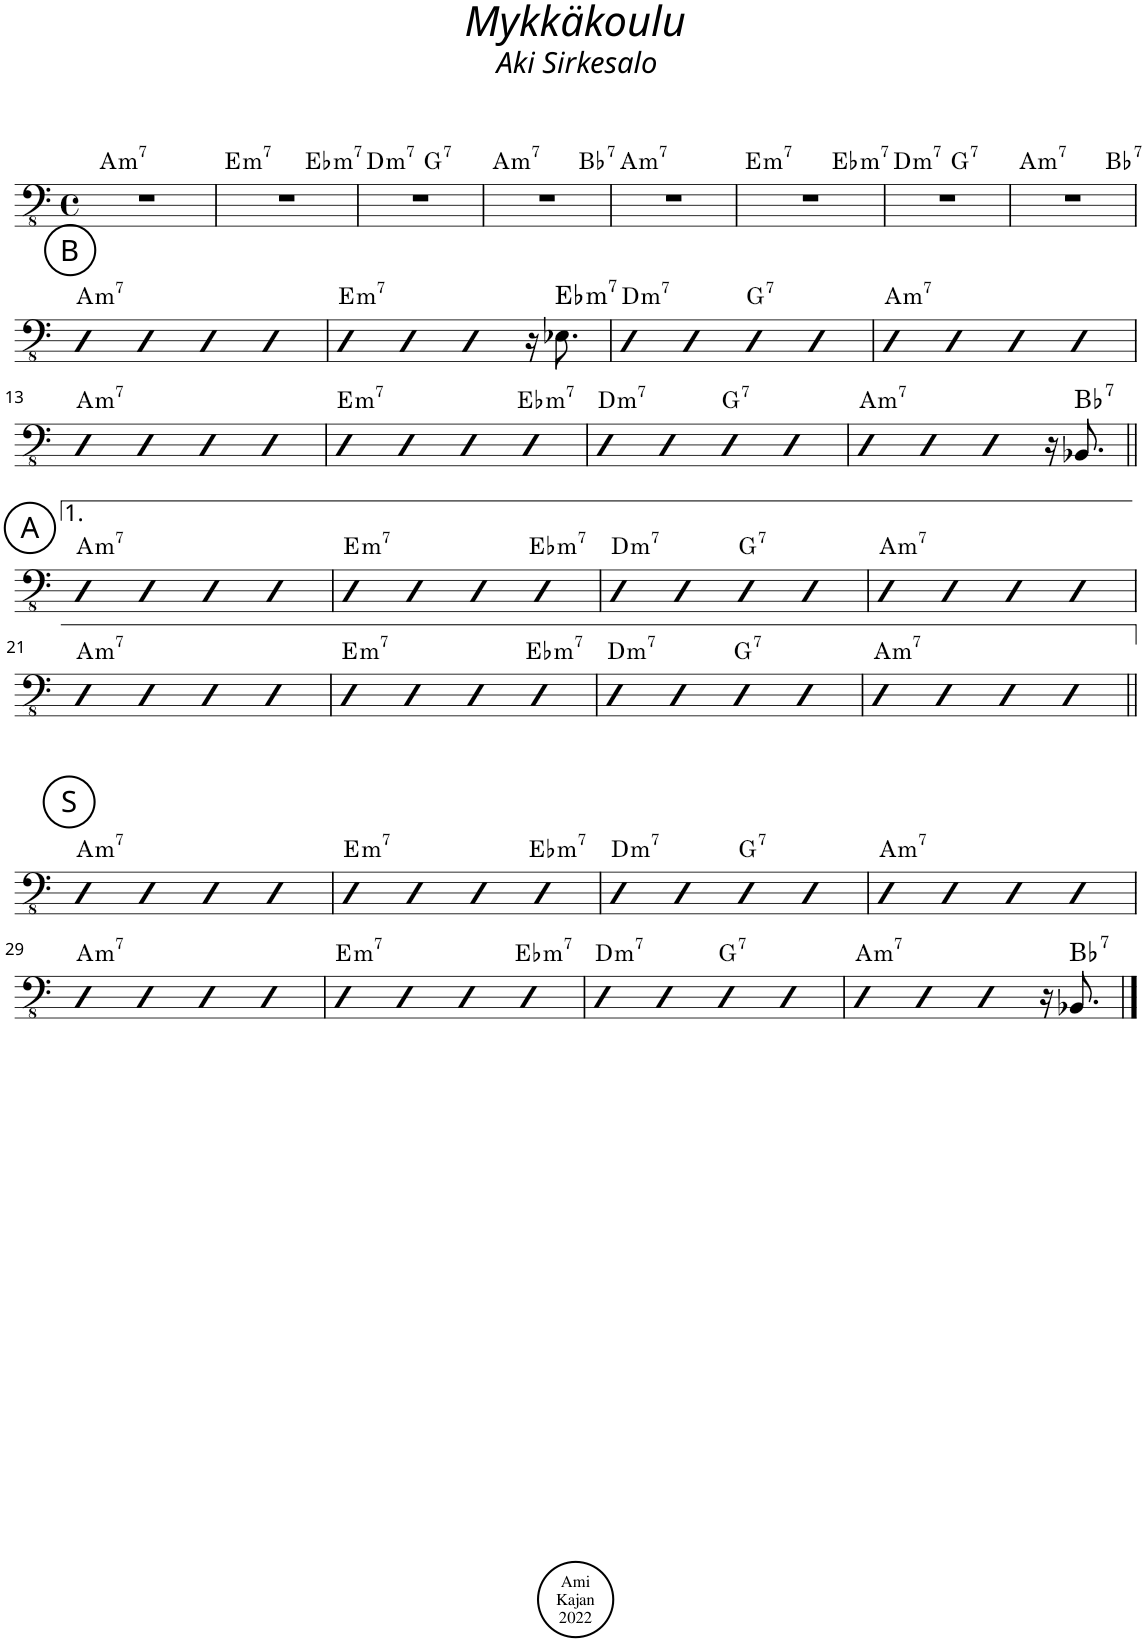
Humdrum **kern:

**kern	**harte
*part1	*part1
*staff1	*
*I"Acoustic Bass	*
*I'Bass	*
*clefFv4	*
*k[]	*
*M4/4	*
*met(c)	*
=1	=1
!	!LO:H:kt=m7
1r	A:min7
=2	=2
!	!LO:H:kt=m7
*^	*
1r	2.ryy	E:min7
!	!	!LO:H:kt=m7
.	4ryy	Eb:min7
=3	=3	=3
!	!	!LO:H:kt=m7
1r	2ryy	D:min7
!	!	!LO:H:kt=7
.	2ryy	G:7
=4	=4	=4
!	!	!LO:H:kt=m7
1r	2.ryy	A:min7
!	!	!LO:H:kt=7
.	4ryy	Bb:7
=5	=5	=5
!	!	!LO:H:kt=m7
*v	*v	*
1r	A:min7
=6	=6
!	!LO:H:kt=m7
*^	*
1r	2.ryy	E:min7
!	!	!LO:H:kt=m7
.	4ryy	Eb:min7
=7	=7	=7
!	!	!LO:H:kt=m7
1r	2ryy	D:min7
!	!	!LO:H:kt=7
.	2ryy	G:7
=8	=8	=8
!	!	!LO:H:kt=m7
1r	2.ryy	A:min7
!	!	!LO:H:kt=7
.	4ryy	Bb:7
!!LO:LB:g=z	!!
!!LO:REH:place=s1:a:cj:enc=circle:fs=14:t=B	!!
=9	=9	=9
!	!	!LO:H:kt=m7
*v	*v	*
4DD	A:min7
4DD	.
4DD	.
4DD	.
=10	=10
!	!LO:H:kt=m7
4DD	E:min7
4DD	.
4DD	.
16r	.
!	!LO:H:kt=m7
8.EE-X\	Eb:min7
=11	=11
!	!LO:H:kt=m7
4DD	D:min7
4DD	.
!	!LO:H:kt=7
4DD	G:7
4DD	.
=12	=12
!	!LO:H:kt=m7
4DD	A:min7
4DD	.
4DD	.
4DD	.
!!LO:LB:g=z
=13	=13
!	!LO:H:kt=m7
4DD	A:min7
4DD	.
4DD	.
4DD	.
=14	=14
!	!LO:H:kt=m7
4DD	E:min7
4DD	.
4DD	.
!	!LO:H:kt=m7
4DD	Eb:min7
=15	=15
!	!LO:H:kt=m7
4DD	D:min7
4DD	.
!	!LO:H:kt=7
4DD	G:7
4DD	.
=16	=16
!	!LO:H:kt=m7
4DD	A:min7
4DD	.
4DD	.
16r	.
!	!LO:H:kt=7
8.BBB-X/	Bb:7
!!LO:LB:g=z
!!LO:REH:place=s1:a:cj:enc=circle:fs=14:t=A
=17||	=17||
!	!LO:H:kt=m7
4DD	A:min7
4DD	.
4DD	.
4DD	.
=18	=18
!	!LO:H:kt=m7
4DD	E:min7
4DD	.
4DD	.
!	!LO:H:kt=m7
4DD	Eb:min7
=19	=19
!	!LO:H:kt=m7
4DD	D:min7
4DD	.
!	!LO:H:kt=7
4DD	G:7
4DD	.
=20	=20
!	!LO:H:kt=m7
4DD	A:min7
4DD	.
4DD	.
4DD	.
!!LO:LB:g=z
=21	=21
!	!LO:H:kt=m7
4DD	A:min7
4DD	.
4DD	.
4DD	.
=22	=22
!	!LO:H:kt=m7
4DD	E:min7
4DD	.
4DD	.
!	!LO:H:kt=m7
4DD	Eb:min7
=23	=23
!	!LO:H:kt=m7
4DD	D:min7
4DD	.
!	!LO:H:kt=7
4DD	G:7
4DD	.
=24	=24
!	!LO:H:kt=m7
4DD	A:min7
4DD	.
4DD	.
4DD	.
!!LO:LB:g=z
!!LO:REH:place=s1:a:cj:enc=circle:fs=14:t=S
=25||	=25||
!	!LO:H:kt=m7
4DD	A:min7
4DD	.
4DD	.
4DD	.
=26	=26
!	!LO:H:kt=m7
4DD	E:min7
4DD	.
4DD	.
!	!LO:H:kt=m7
4DD	Eb:min7
=27	=27
!	!LO:H:kt=m7
4DD	D:min7
4DD	.
!	!LO:H:kt=7
4DD	G:7
4DD	.
=28	=28
!	!LO:H:kt=m7
4DD	A:min7
4DD	.
4DD	.
4DD	.
!!LO:LB:g=z
=29	=29
!	!LO:H:kt=m7
4DD	A:min7
4DD	.
4DD	.
4DD	.
=30	=30
!	!LO:H:kt=m7
4DD	E:min7
4DD	.
4DD	.
!	!LO:H:kt=m7
4DD	Eb:min7
=31	=31
!	!LO:H:kt=m7
4DD	D:min7
4DD	.
!	!LO:H:kt=7
4DD	G:7
4DD	.
=32	=32
!	!LO:H:kt=m7
4DD	A:min7
4DD	.
4DD	.
16r	.
!	!LO:H:kt=7
8.BBB-X/	Bb:7
==	==
*-	*-
